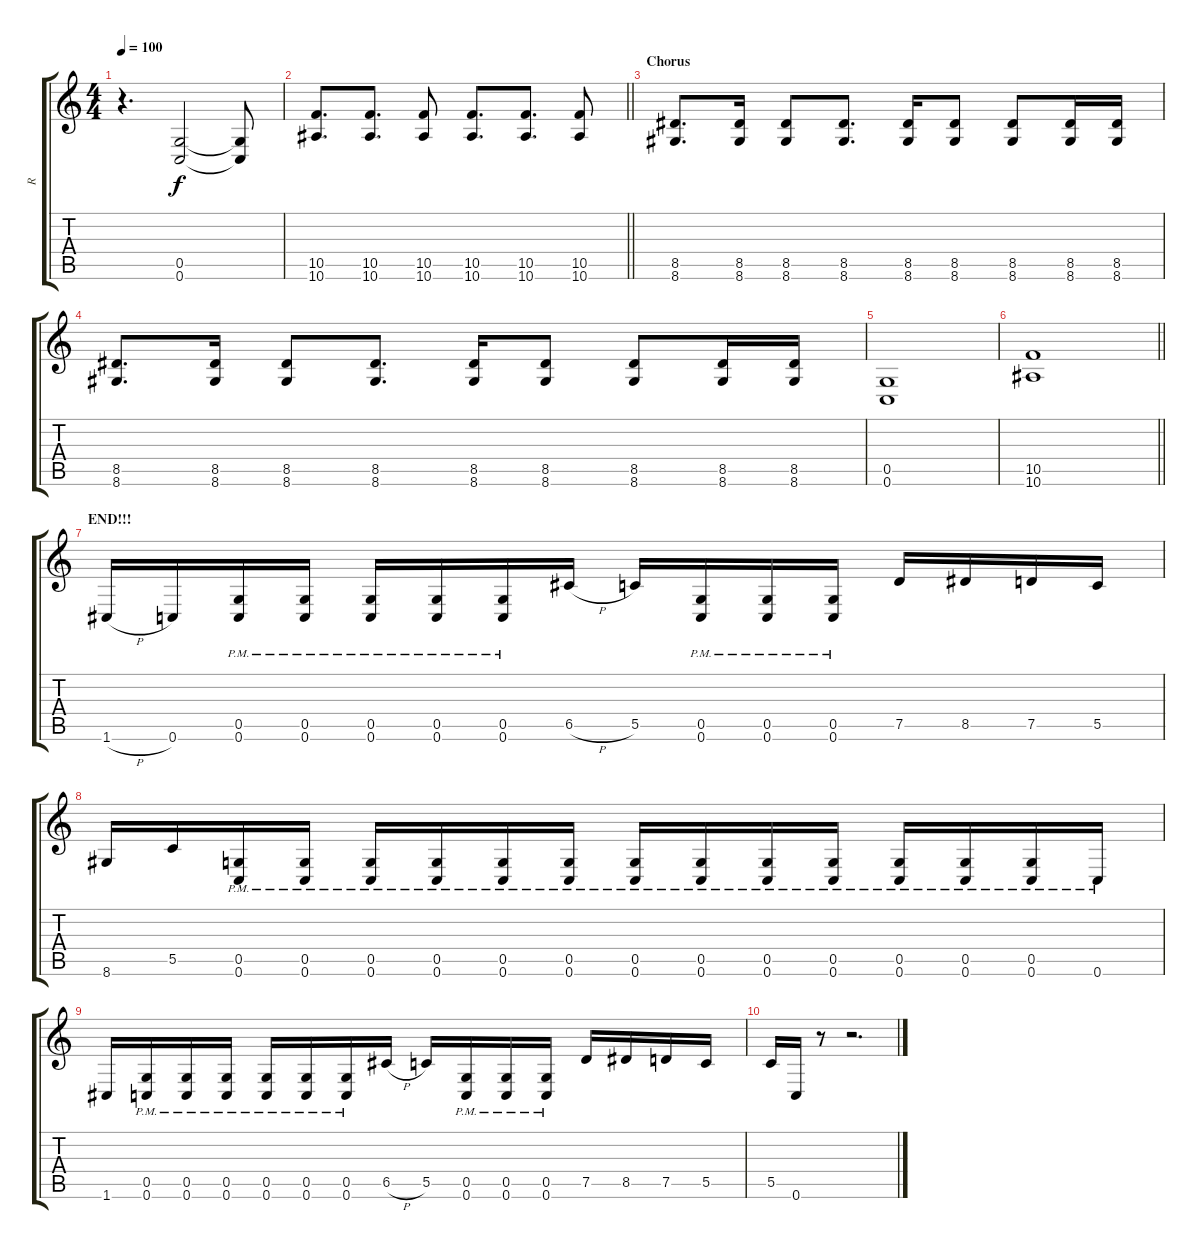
\track ("R" "R") {instrument distortionguitar}
\staff {score tabs}
\tuning (D4 A3 F3 C3 G2 C2) {hide}
\ts (4 4)
\tempo 100
\clef g2
\ks c
r.4{d dy f} (0.5 0.6).2 (0.5{t} 0.6{t}).8 |
\barLineRight lightlight
(10.5 10.6).8{d} (10.5 10.6).8{d} (10.5 10.6).8 (10.5 10.6).8{d} (10.5 10.6).8{d} (10.5 10.6).8 |
\section ("" "Chorus")
(8.5 8.6).8{d} (8.5 8.6).16 (8.5 8.6).8 (8.5 8.6).8{d} (8.5 8.6).16 (8.5 8.6).8 (8.5 8.6).8 (8.5 8.6).16 (8.5 8.6).16 |
(8.5 8.6).8{d} (8.5 8.6).16 (8.5 8.6).8 (8.5 8.6).8{d} (8.5 8.6).16 (8.5 8.6).8 (8.5 8.6).8 (8.5 8.6).16 (8.5 8.6).16 |
(0.5 0.6).1 |
\barLineRight lightlight
(10.5 10.6).1 |
\section ("" "END!!!")
1.6{h}.16 0.6.16 (0.5{pm} 0.6{pm}).16 (0.5{pm} 0.6{pm}).16 (0.5{pm} 0.6{pm}).16 (0.5{pm} 0.6{pm}).16 (0.5{pm} 0.6{pm}).16 6.5{h}.16 5.5.16 (0.5{pm} 0.6{pm}).16 (0.5{pm} 0.6{pm}).16 (0.5{pm} 0.6{pm}).16 7.5.16 8.5.16 7.5.16 5.5.16 |
8.6.16 5.5.16 (0.5{pm} 0.6{pm}).16 (0.5{pm} 0.6{pm}).16 (0.5{pm} 0.6{pm}).16 (0.5{pm} 0.6{pm}).16 (0.5{pm} 0.6{pm}).16 (0.5{pm} 0.6{pm}).16 (0.5{pm} 0.6{pm}).16 (0.5{pm} 0.6{pm}).16 (0.5{pm} 0.6{pm}).16 (0.5{pm} 0.6{pm}).16 (0.5{pm} 0.6{pm}).16 (0.5{pm} 0.6{pm}).16 (0.5{pm} 0.6{pm}).16 0.6{pm}.16 |
1.6.16 (0.5{pm} 0.6{pm}).16 (0.5{pm} 0.6{pm}).16 (0.5{pm} 0.6{pm}).16 (0.5{pm} 0.6{pm}).16 (0.5{pm} 0.6{pm}).16 (0.5{pm} 0.6{pm}).16 6.5{h}.16 5.5.16 (0.5{pm} 0.6{pm}).16 (0.5{pm} 0.6{pm}).16 (0.5{pm} 0.6{pm}).16 7.5.16 8.5.16 7.5.16 5.5.16 |
5.5.16 0.6.16 r.8 r.2{d}
